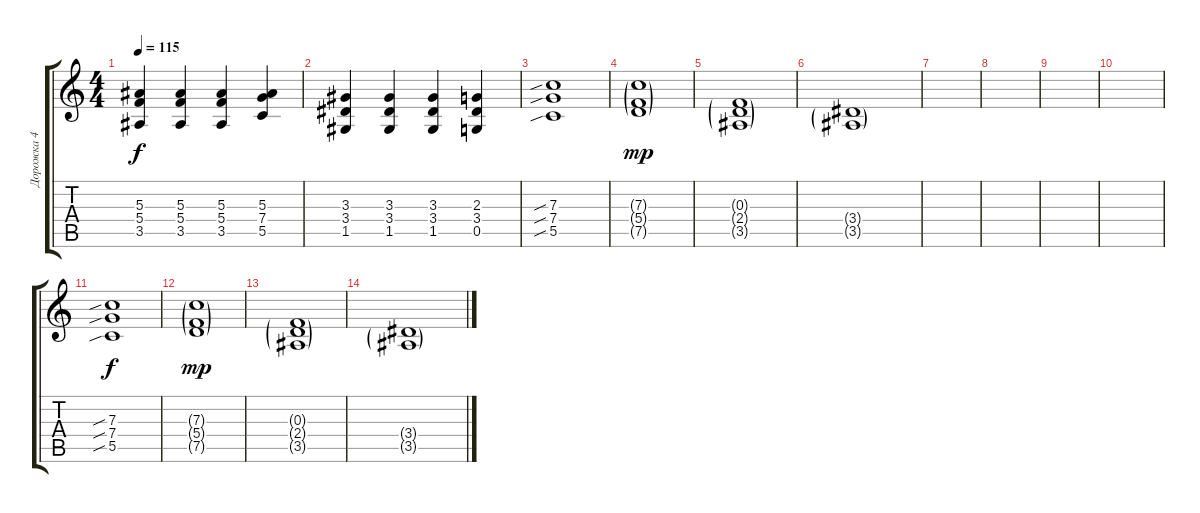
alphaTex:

\track ("Дорожка 4" "Дорожка 4") {instrument distortionguitar}
\staff {score tabs}
\tuning (D4 A3 F3 C3 G2 D2) {hide}
\ts (4 4)
\tempo 115
\clef g2
\ks c
(5.3 5.4 3.5).4{dy f} (5.3 5.4 3.5).4 (5.3 5.4 3.5).4 (5.3 7.4 5.5).4 |
(3.3 3.4 1.5).4 (3.3 3.4 1.5).4 (3.3 3.4 1.5).4 (2.3 3.4 0.5).4 |
(7.3{sib} 7.4{sib} 5.5{sib}).1 |
(7.3{g} 5.4{g} 7.5{g}).1{dy mp} |
(0.3{g} 2.4{g} 3.5{g}).1 |
(3.4{g} 3.5{g}).1 |
|
|
|
|
(7.3{sib} 7.4{sib} 5.5{sib}).1{dy f} |
(7.3{g} 5.4{g} 7.5{g}).1{dy mp} |
(0.3{g} 2.4{g} 3.5{g}).1 |
(3.4{g} 3.5{g}).1
